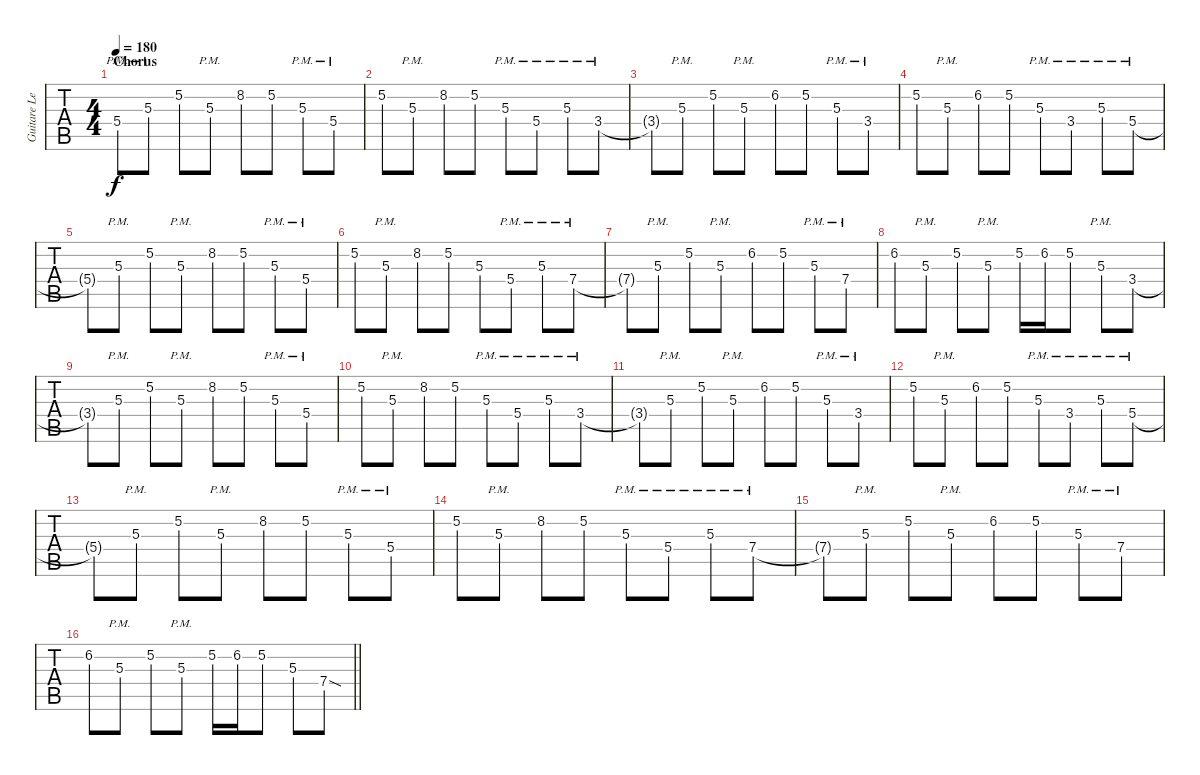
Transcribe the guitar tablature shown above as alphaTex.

\track ("Guitare Lead 2" "Guitare Le") {instrument distortionguitar}
\staff {tabs}
\tuning (D4 A3 F3 C3 G2 C2) {hide}
\ts (4 4)
\section ("" "Chorus")
\tempo 180
\clef g2
\ks c
5.4{pm}.8{dy f} 5.3{pm}.8 5.2.8 5.3{pm}.8 8.2.8 5.2.8 5.3{pm}.8 5.4{pm}.8 |
5.2.8 5.3{pm}.8 8.2.8 5.2.8 5.3{pm}.8 5.4{pm}.8 5.3{pm}.8 3.4{pm}.8 |
3.4{t}.8 5.3{pm}.8 5.2.8 5.3{pm}.8 6.2.8 5.2.8 5.3{pm}.8 3.4{pm}.8 |
5.2.8 5.3{pm}.8 6.2.8 5.2.8 5.3{pm}.8 3.4{pm}.8 5.3{pm}.8 5.4{pm}.8 |
5.4{t}.8 5.3{pm}.8 5.2.8 5.3{pm}.8 8.2.8 5.2.8 5.3{pm}.8 5.4{pm}.8 |
5.2.8 5.3{pm}.8 8.2.8 5.2.8 5.3.8 5.4{pm}.8 5.3{pm}.8 7.4{pm}.8 |
7.4{t}.8 5.3{pm}.8 5.2.8 5.3{pm}.8 6.2.8 5.2.8 5.3{pm}.8 7.4{pm}.8 |
6.2.8 5.3{pm}.8 5.2.8 5.3{pm}.8 5.2.16 6.2.16 5.2.8 5.3{pm}.8 3.4.8 |
3.4{t}.8 5.3{pm}.8 5.2.8 5.3{pm}.8 8.2.8 5.2.8 5.3{pm}.8 5.4{pm}.8 |
5.2.8 5.3{pm}.8 8.2.8 5.2.8 5.3{pm}.8 5.4{pm}.8 5.3{pm}.8 3.4{pm}.8 |
3.4{t}.8 5.3{pm}.8 5.2.8 5.3{pm}.8 6.2.8 5.2.8 5.3{pm}.8 3.4{pm}.8 |
5.2.8 5.3{pm}.8 6.2.8 5.2.8 5.3{pm}.8 3.4{pm}.8 5.3{pm}.8 5.4{pm}.8 |
5.4{t}.8 5.3{pm}.8 5.2.8 5.3{pm}.8 8.2.8 5.2.8 5.3{pm}.8 5.4{pm}.8 |
5.2.8 5.3{pm}.8 8.2.8 5.2.8 5.3{pm}.8 5.4{pm}.8 5.3{pm}.8 7.4{pm}.8 |
7.4{t}.8 5.3{pm}.8 5.2.8 5.3{pm}.8 6.2.8 5.2.8 5.3{pm}.8 7.4{pm}.8 |
\barLineRight lightlight
6.2.8 5.3{pm}.8 5.2.8 5.3{pm}.8 5.2.16 6.2.16 5.2.8 5.3.8 7.4{sod}.8
